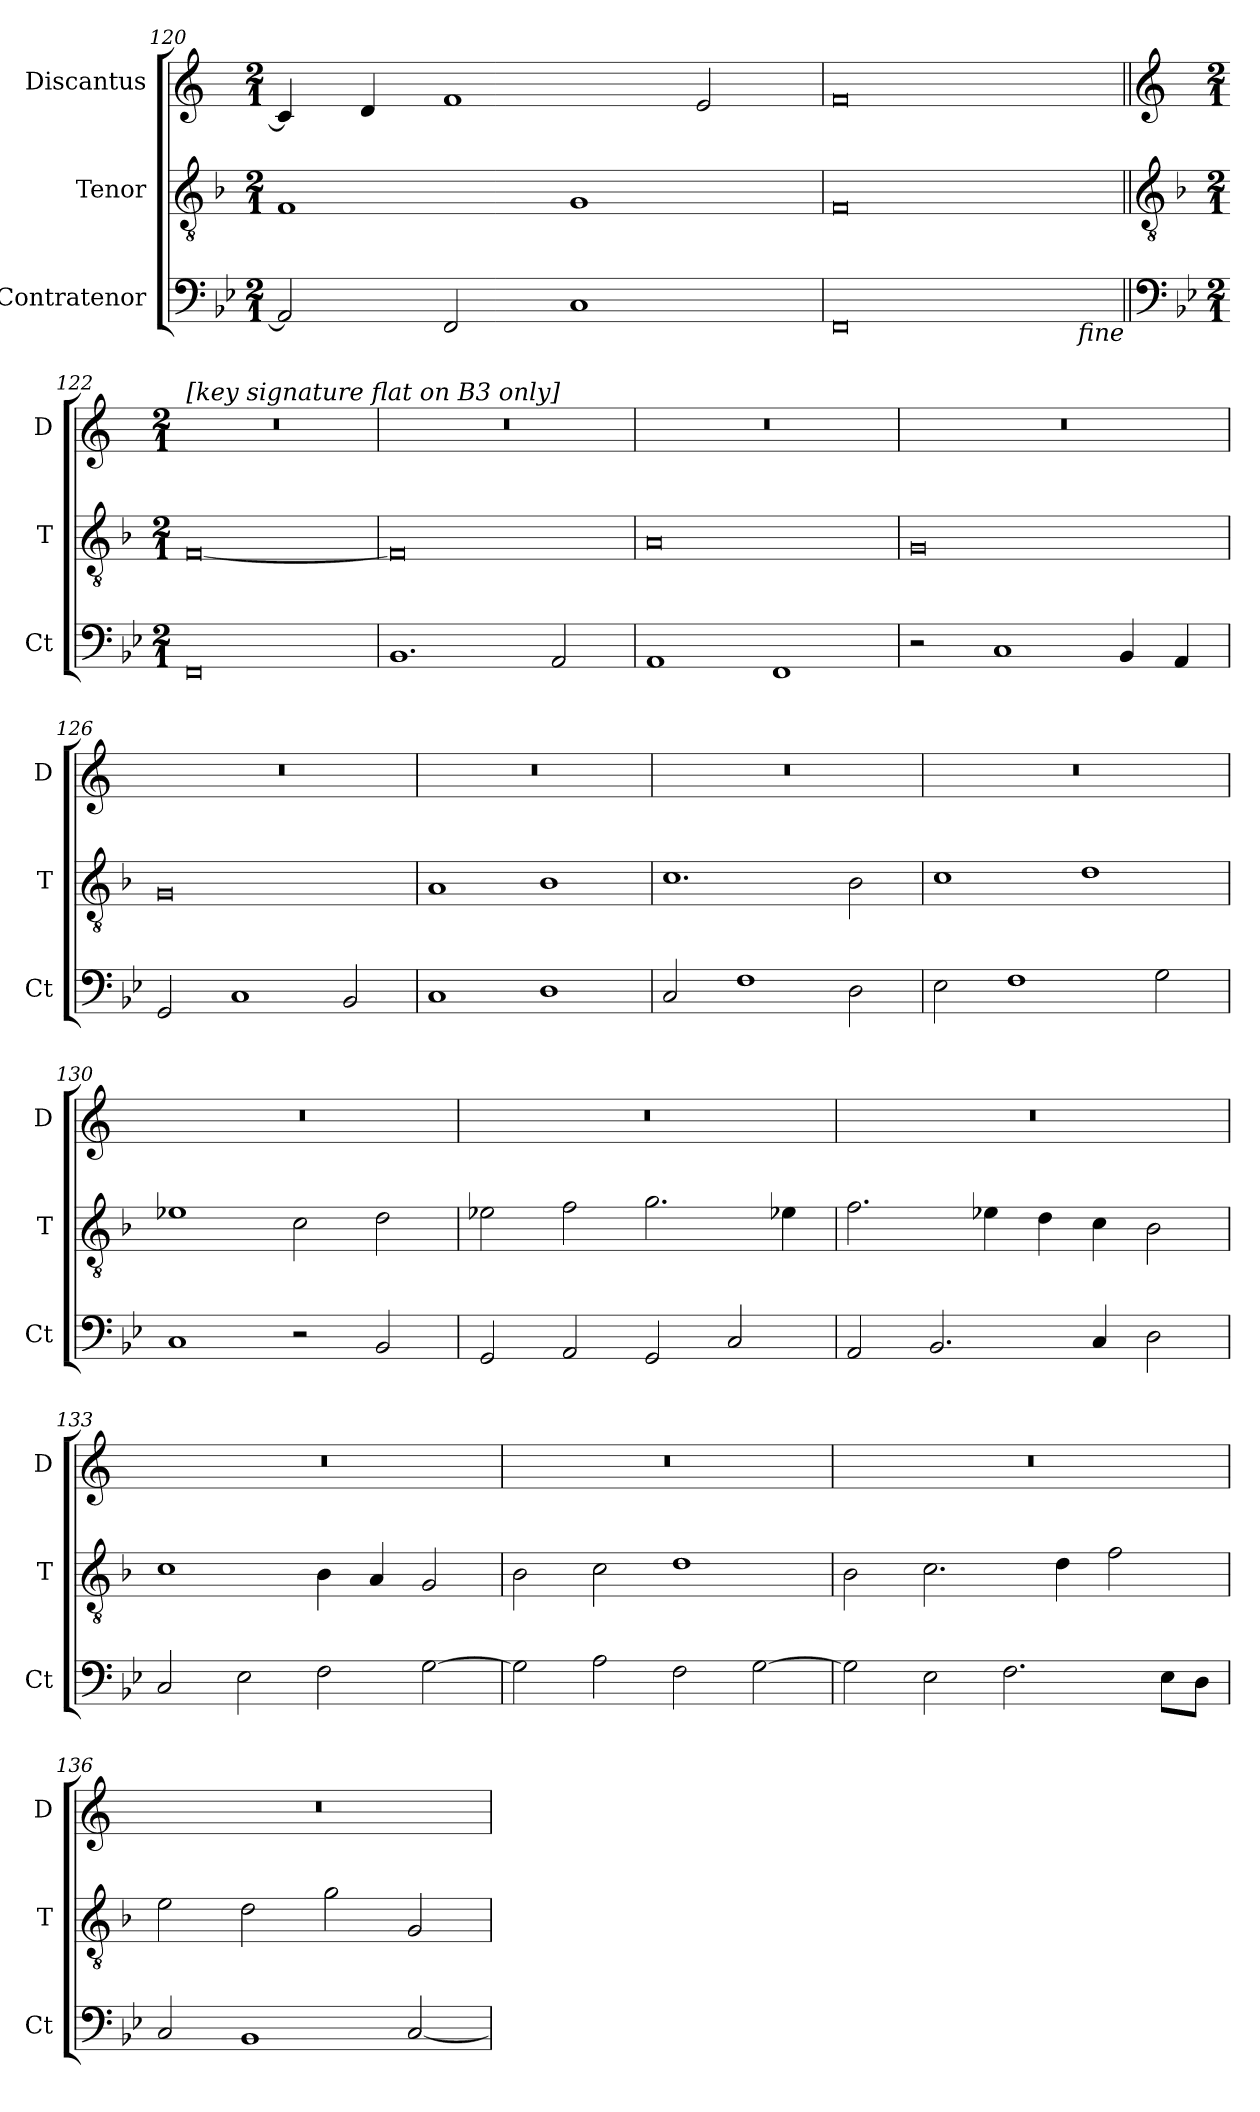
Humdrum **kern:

**kern	**kern	**kern
*part3	*part2	*part1
*staff3	*staff2	*staff1
*I"Contratenor	*I"Tenor	*I"Discantus
*I'Ct	*I'T	*I'D
*clefF4	*clefGv2	*clefG2
*k[b-e-]	*k[b-]	*k[]
*M2/1	*M2/1	*M2/1
=120	=120	=120
2AA/]	1F	4c/]
.	.	4d/
2FF/	.	1f
1C	1G	.
.	.	2e/
=121	=121	=121
0FF	0F	0f
!LO:TX:b:i:rj:t=fine	!	!
!!LO:LB:g=z
=122||	=122||	=122||
*clefF4	*clefGv2	*clefG2
*k[b-e-]	*k[b-]	*k[]
*M2/1	*M2/1	*M2/1
!	!	!LO:TX:a:t=[key signature flat on B3 only]
0FF	[0F	0r
=123	=123	=123
1.BB-	0F]	0r
2AA/	.	.
=124	=124	=124
1AA	0A	0r
1FF	.	.
=125	=125	=125
2r	0G	0r
1C	.	.
4BB-/	.	.
4AA/	.	.
=126	=126	=126
2GG/	0G	0r
1C	.	.
2BB-/	.	.
=127	=127	=127
1C	1A	0r
1D	1B-	.
=128	=128	=128
2C/	1.c	0r
1F	.	.
2D\	2B-\	.
=129	=129	=129
2E-\	1c	0r
1F	.	.
.	1d	.
2G\	.	.
=130	=130	=130
1C	1e-X	0r
2r	2c\	.
2BB-/	2d\	.
=131	=131	=131
2GG/	2e-X\	0r
2AA/	2f\	.
2GG/	2.g\	.
2C/	.	.
.	4e-X\	.
=132	=132	=132
2AA/	2.f\	0r
2.BB-/	.	.
.	4e-X\	.
.	4d\	.
4C/	4c\	.
2D\	2B-\	.
=133	=133	=133
2C/	1c	0r
2E-\	.	.
2F\	4B-\	.
.	4A/	.
[2G\	2G/	.
=134	=134	=134
2G\]	2B-\	0r
2A\	2c\	.
2F\	1d	.
[2G\	.	.
=135	=135	=135
2G\]	2B-\	0r
2E-\	2.c\	.
2.F\	.	.
.	4d\	.
.	2f\	.
8E-\L	.	.
8D\J	.	.
=136	=136	=136
2C/	2e\	0r
1BB-	2d\	.
.	2g\	.
[2C/	2G/	.
=	=	=
*-	*-	*-
